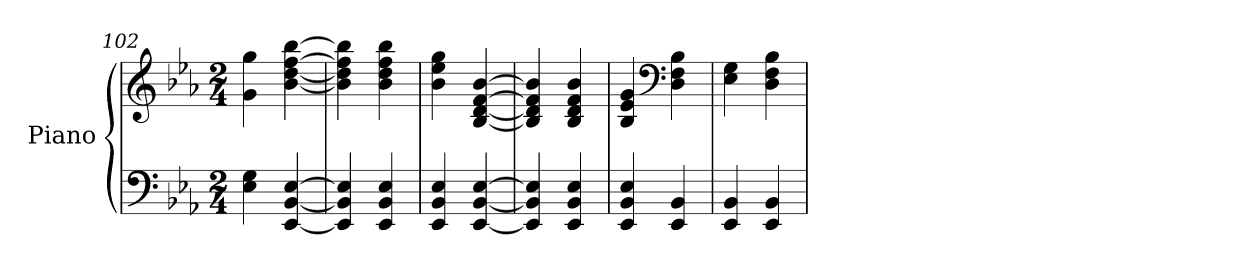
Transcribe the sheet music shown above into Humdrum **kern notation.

**kern	**kern
*part1	*part1
*staff2	*staff1
*I"Piano	*
*I'Pno	*
*clefF4	*clefG2
*k[b-e-a-]	*k[b-e-a-]
*E-:	*E-:
*M2/4	*M2/4
=102	=102
4E-\ 4G\	4g\ 4gg\
[4EE-/ [4BB-/ [4E-/	[4b-\ [4dd\ [4ff\ [4bb-\
=103	=103
4EE-/] 4BB-/] 4E-/]	4b-\] 4dd\] 4ff\] 4bb-\]
4EE-/ 4BB-/ 4E-/	4b-\ 4dd\ 4ff\ 4bb-\
!!LO:LB:g=z
=104	=104
4EE-/ 4BB-/ 4E-/	4b-\ 4ee-\ 4gg\
[4EE-/ [4BB-/ [4E-/	[4B-/ [4d/ [4f/ [4b-/
=105	=105
4EE-/] 4BB-/] 4E-/]	4B-/] 4d/] 4f/] 4b-/]
4EE-/ 4BB-/ 4E-/	4B-/ 4d/ 4f/ 4b-/
=106	=106
4EE-/ 4BB-/ 4E-/	4B-/ 4e-/ 4g/
*	*clefF4
4EE-/ 4BB-/	4D\ 4F\ 4B-\
=107	=107
4EE-/ 4BB-/	4E-\ 4G\
4EE-/ 4BB-/	4D\ 4F\ 4B-\
=	=
*-	*-
